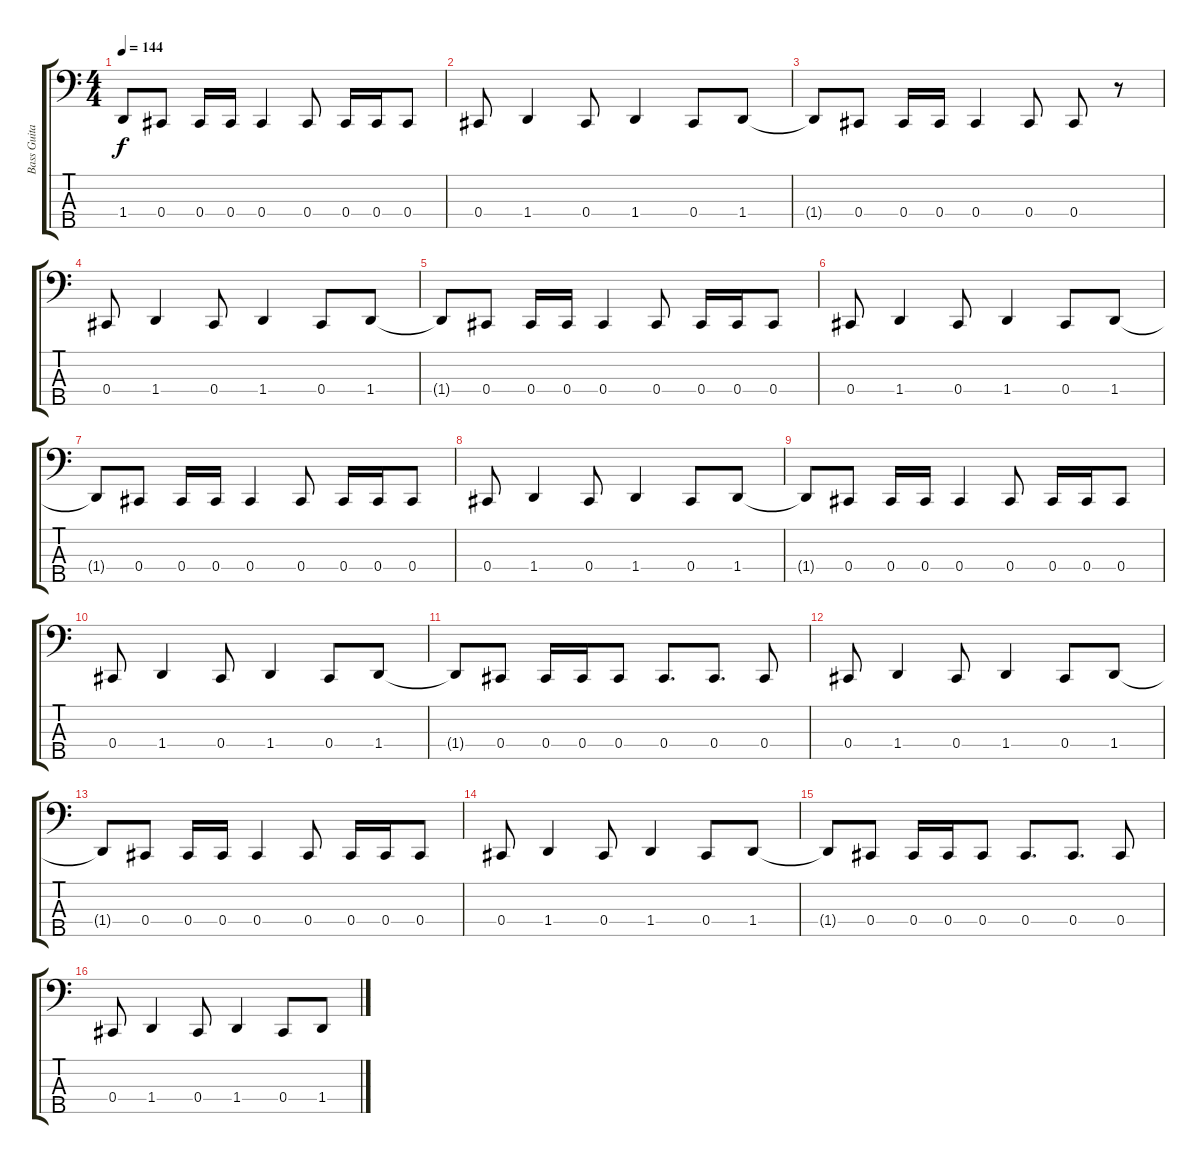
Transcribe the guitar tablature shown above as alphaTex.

\track ("Bass Guitar" "Bass Guita") {instrument electricbassfinger}
\staff {score tabs}
\tuning (Gb2 Db2 Ab1 Db1 Ab0) {hide}
\ts (4 4)
\tempo 144
\clef f4
\ks c
1.4{t}.8{dy f} 0.4.8 0.4.16 0.4.16 0.4.4 0.4.8 0.4.16 0.4.16 0.4.8 |
0.4.8 1.4.4 0.4.8 1.4.4 0.4.8 1.4.8 |
1.4{t}.8 0.4.8 0.4.16 0.4.16 0.4.4 0.4.8 0.4.8 r.8 |
0.4.8 1.4.4 0.4.8 1.4.4 0.4.8 1.4.8 |
1.4{t}.8 0.4.8 0.4.16 0.4.16 0.4.4 0.4.8 0.4.16 0.4.16 0.4.8 |
0.4.8 1.4.4 0.4.8 1.4.4 0.4.8 1.4.8 |
1.4{t}.8 0.4.8 0.4.16 0.4.16 0.4.4 0.4.8 0.4.16 0.4.16 0.4.8 |
0.4.8 1.4.4 0.4.8 1.4.4 0.4.8 1.4.8 |
1.4{t}.8 0.4.8 0.4.16 0.4.16 0.4.4 0.4.8 0.4.16 0.4.16 0.4.8 |
0.4.8 1.4.4 0.4.8 1.4.4 0.4.8 1.4.8 |
1.4{t}.8 0.4.8 0.4.16 0.4.16 0.4.8 0.4.8{d} 0.4.8{d} 0.4.8 |
0.4.8 1.4.4 0.4.8 1.4.4 0.4.8 1.4.8 |
1.4{t}.8 0.4.8 0.4.16 0.4.16 0.4.4 0.4.8 0.4.16 0.4.16 0.4.8 |
0.4.8 1.4.4 0.4.8 1.4.4 0.4.8 1.4.8 |
1.4{t}.8 0.4.8 0.4.16 0.4.16 0.4.8 0.4.8{d} 0.4.8{d} 0.4.8 |
0.4.8 1.4.4 0.4.8 1.4.4 0.4.8 1.4.8
